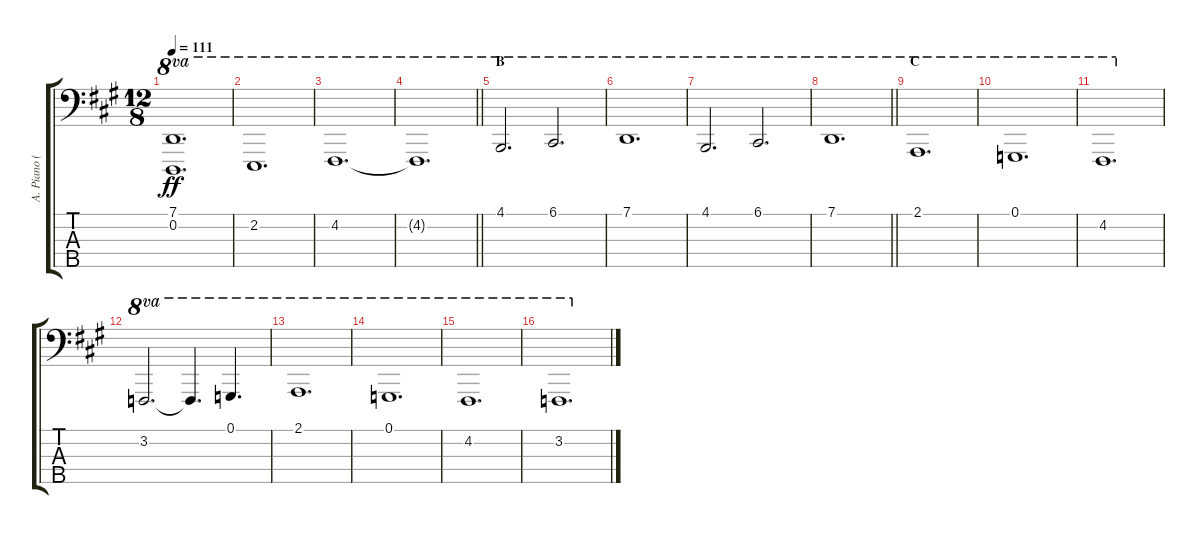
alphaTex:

\track ("A. Piano (Left Hand)" "A. Piano (") {instrument acousticgrandpiano}
\staff {score tabs}
\tuning (G2 D2 A1 E1 B0) {hide}
\ts (12 8)
\tempo 111
\clef f4
\ks a
(7.1 0.2).1{d ot 8va dy ff} |
2.2.1{d ot 8va} |
4.2.1{d ot 8va} |
\barLineRight lightlight
4.2{t}.1{d ot 8va} |
\section ("" "B")
4.1.2{d ot 8va} 6.1.2{d ot 8va} |
7.1.1{d ot 8va} |
4.1.2{d ot 8va} 6.1.2{d ot 8va} |
\barLineRight lightlight
7.1.1{d ot 8va} |
\section ("" "C")
2.1.1{d ot 8va} |
0.1.1{d ot 8va} |
4.2.1{d ot 8va} |
3.2.2{d ot 8va} 3.2{t}.4{d ot 8va} 0.1.4{d ot 8va} |
2.1.1{d ot 8va} |
0.1.1{d ot 8va} |
4.2.1{d ot 8va} |
3.2.1{d ot 8va}
